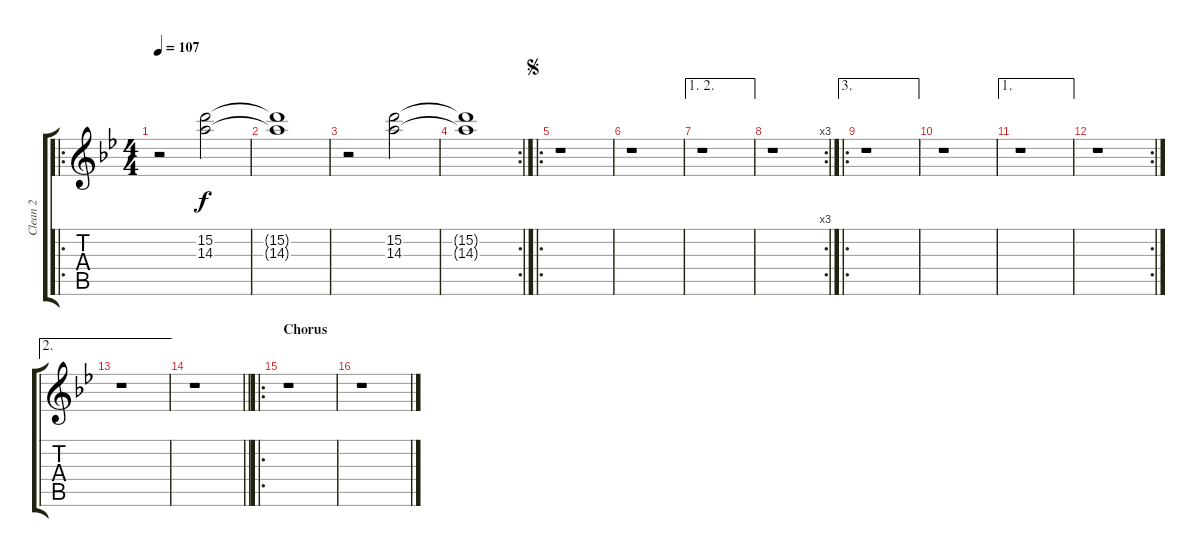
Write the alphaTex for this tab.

\track ("Clean 2" "Clean 2") {instrument electricguitarclean}
\staff {score tabs}
\tuning (E4 B3 G3 D3 A2 D2) {hide}
\ro
\ts (4 4)
\tempo 107
\clef g2
\ks bb
r.2{dy f instrument electricguitarclean} (15.2 14.3).2 |
(15.2{t} 14.3{t}).1 |
r.2 (15.2 14.3).2 |
\rc 2
(15.2{t} 14.3{t}).1 |
\ro
\jump segno
r.1 |
r.1 |
\ae (1 2)
r.1 |
\rc 3
r.1 |
\ae 3
\ro
r.1 |
r.1 |
\ae 1
r.1 |
\rc 2
r.1 |
\ae 2
r.1 |
\barLineRight lightlight
r.1 |
\ro
\section ("" "Chorus")
r.1 |
r.1
